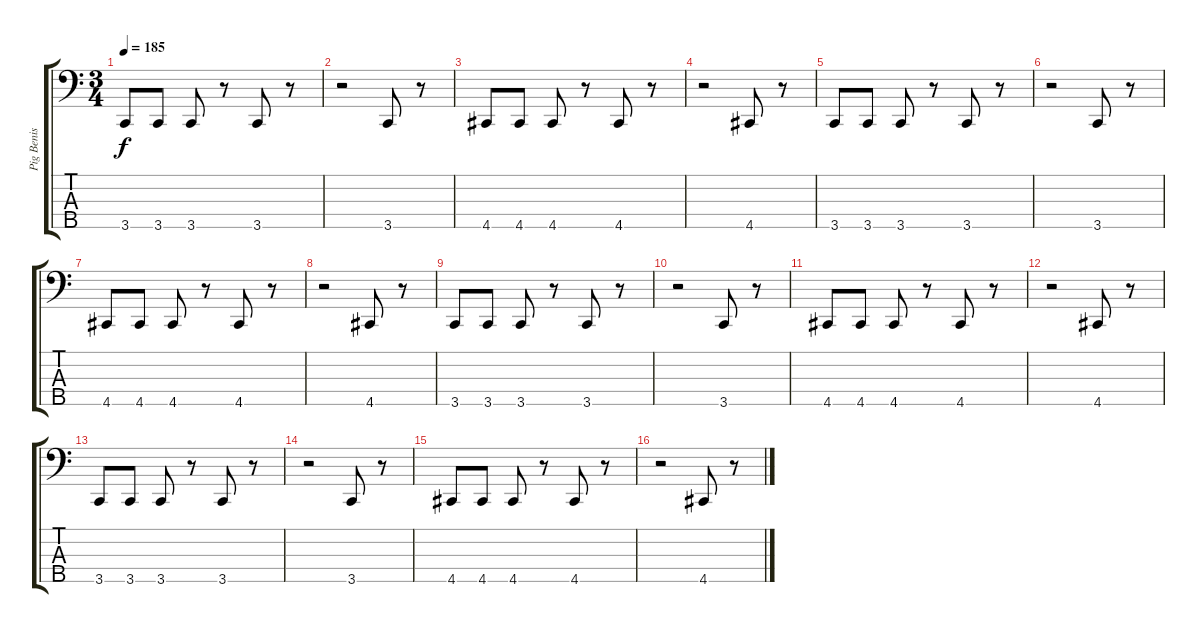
\track ("Pig Benis" "Pig Benis") {instrument electricbassfinger}
\staff {score tabs}
\tuning (F2 C2 G1 D1 A0) {hide}
\ts (3 4)
\tempo 185
\clef f4
\ks c
3.5.8{dy f instrument slapbass1} 3.5.8 3.5.8 r.8 3.5.8 r.8 |
r.2 3.5.8 r.8 |
4.5.8{instrument slapbass1} 4.5.8 4.5.8 r.8 4.5.8 r.8 |
r.2 4.5.8 r.8 |
3.5.8{instrument slapbass1} 3.5.8 3.5.8 r.8 3.5.8 r.8 |
r.2 3.5.8 r.8 |
4.5.8{instrument slapbass1} 4.5.8 4.5.8 r.8 4.5.8 r.8 |
r.2 4.5.8 r.8 |
3.5.8{instrument slapbass1} 3.5.8 3.5.8 r.8 3.5.8 r.8 |
r.2 3.5.8 r.8 |
4.5.8{instrument slapbass1} 4.5.8 4.5.8 r.8 4.5.8 r.8 |
r.2 4.5.8 r.8 |
3.5.8{instrument slapbass1} 3.5.8 3.5.8 r.8 3.5.8 r.8 |
r.2 3.5.8 r.8 |
4.5.8{instrument slapbass1} 4.5.8 4.5.8 r.8 4.5.8 r.8 |
r.2 4.5.8 r.8
